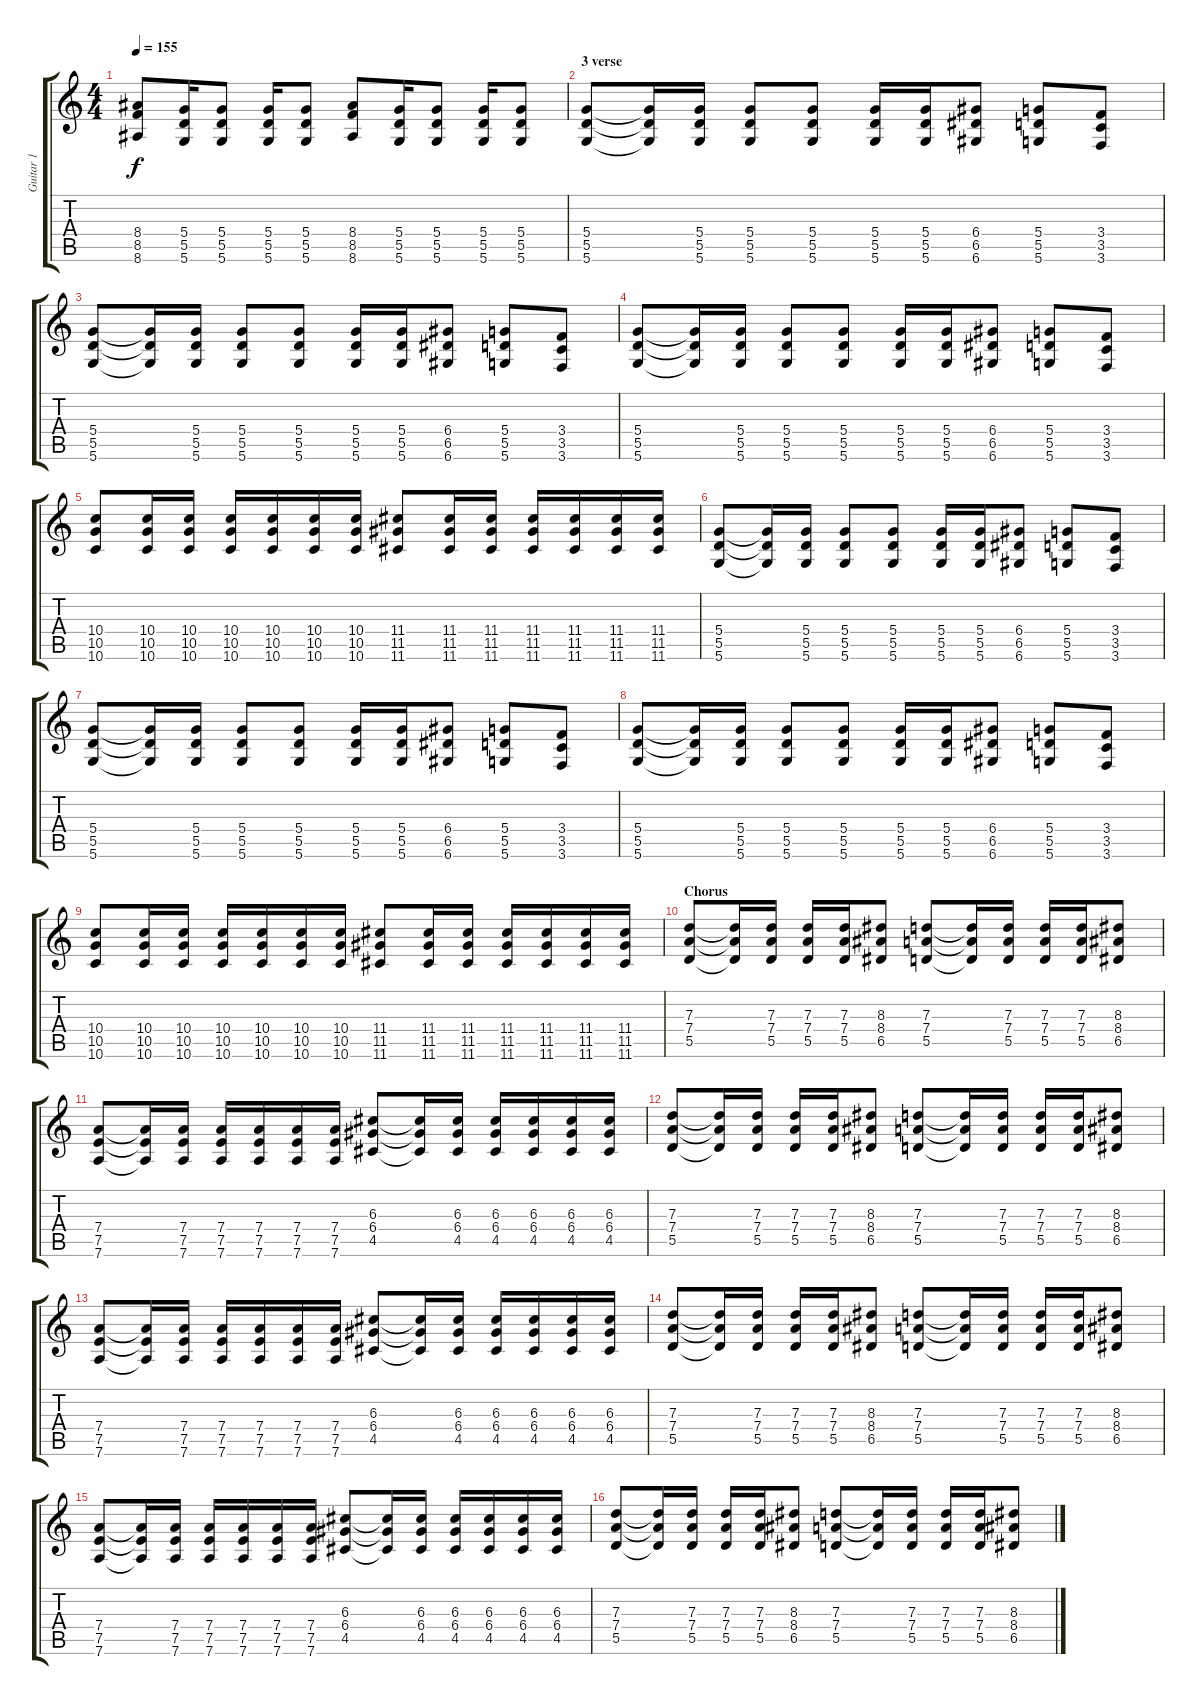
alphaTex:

\track ("Guitar 1" "Guitar 1") {instrument distortionguitar}
\staff {score tabs}
\tuning (E4 B3 G3 D3 A2 D2) {hide}
\ts (4 4)
\tempo 155
\clef g2
\ks c
(8.4 8.5 8.6).8{dy f} (5.4 5.5 5.6).16 (5.4 5.5 5.6).8 (5.4 5.5 5.6).16 (5.4 5.5 5.6).8 (8.4 8.5 8.6).8 (5.4 5.5 5.6).16 (5.4 5.5 5.6).8 (5.4 5.5 5.6).16 (5.4 5.5 5.6).8 |
\section ("" "3 verse")
(5.4 5.5 5.6).8 (5.4{t} 5.5{t} 5.6{t}).16 (5.4 5.5 5.6).16 (5.4 5.5 5.6).8 (5.4 5.5 5.6).8 (5.4 5.5 5.6).16 (5.4 5.5 5.6).16 (6.4 6.5 6.6).8 (5.4 5.5 5.6).8 (3.4 3.5 3.6).8 |
(5.4 5.5 5.6).8 (5.4{t} 5.5{t} 5.6{t}).16 (5.4 5.5 5.6).16 (5.4 5.5 5.6).8 (5.4 5.5 5.6).8 (5.4 5.5 5.6).16 (5.4 5.5 5.6).16 (6.4 6.5 6.6).8 (5.4 5.5 5.6).8 (3.4 3.5 3.6).8 |
(5.4 5.5 5.6).8 (5.4{t} 5.5{t} 5.6{t}).16 (5.4 5.5 5.6).16 (5.4 5.5 5.6).8 (5.4 5.5 5.6).8 (5.4 5.5 5.6).16 (5.4 5.5 5.6).16 (6.4 6.5 6.6).8 (5.4 5.5 5.6).8 (3.4 3.5 3.6).8 |
(10.4 10.5 10.6).8 (10.4 10.5 10.6).16 (10.4 10.5 10.6).16 (10.4 10.5 10.6).16 (10.4 10.5 10.6).16 (10.4 10.5 10.6).16 (10.4 10.5 10.6).16 (11.4 11.5 11.6).8 (11.4 11.5 11.6).16 (11.4 11.5 11.6).16 (11.4 11.5 11.6).16 (11.4 11.5 11.6).16 (11.4 11.5 11.6).16 (11.4 11.5 11.6).16 |
(5.4 5.5 5.6).8 (5.4{t} 5.5{t} 5.6{t}).16 (5.4 5.5 5.6).16 (5.4 5.5 5.6).8 (5.4 5.5 5.6).8 (5.4 5.5 5.6).16 (5.4 5.5 5.6).16 (6.4 6.5 6.6).8 (5.4 5.5 5.6).8 (3.4 3.5 3.6).8 |
(5.4 5.5 5.6).8 (5.4{t} 5.5{t} 5.6{t}).16 (5.4 5.5 5.6).16 (5.4 5.5 5.6).8 (5.4 5.5 5.6).8 (5.4 5.5 5.6).16 (5.4 5.5 5.6).16 (6.4 6.5 6.6).8 (5.4 5.5 5.6).8 (3.4 3.5 3.6).8 |
(5.4 5.5 5.6).8 (5.4{t} 5.5{t} 5.6{t}).16 (5.4 5.5 5.6).16 (5.4 5.5 5.6).8 (5.4 5.5 5.6).8 (5.4 5.5 5.6).16 (5.4 5.5 5.6).16 (6.4 6.5 6.6).8 (5.4 5.5 5.6).8 (3.4 3.5 3.6).8 |
(10.4 10.5 10.6).8 (10.4 10.5 10.6).16 (10.4 10.5 10.6).16 (10.4 10.5 10.6).16 (10.4 10.5 10.6).16 (10.4 10.5 10.6).16 (10.4 10.5 10.6).16 (11.4 11.5 11.6).8 (11.4 11.5 11.6).16 (11.4 11.5 11.6).16 (11.4 11.5 11.6).16 (11.4 11.5 11.6).16 (11.4 11.5 11.6).16 (11.4 11.5 11.6).16 |
\section ("" "Chorus")
(7.3 7.4 5.5).8 (7.3{t} 7.4{t} 5.5{t}).16 (7.3 7.4 5.5).16 (7.3 7.4 5.5).16 (7.3 7.4 5.5).16 (8.3 8.4 6.5).8 (7.3 7.4 5.5).8 (7.3{t} 7.4{t} 5.5{t}).16 (7.3 7.4 5.5).16 (7.3 7.4 5.5).16 (7.3 7.4 5.5).16 (8.3 8.4 6.5).8 |
(7.4 7.5 7.6).8 (7.4{t} 7.5{t} 7.6{t}).16 (7.4 7.5 7.6).16 (7.4 7.5 7.6).16 (7.4 7.5 7.6).16 (7.4 7.5 7.6).16 (7.4 7.5 7.6).16 (6.3 6.4 4.5).8 (6.3{t} 6.4{t} 4.5{t}).16 (6.3 6.4 4.5).16 (6.3 6.4 4.5).16 (6.3 6.4 4.5).16 (6.3 6.4 4.5).16 (6.3 6.4 4.5).16 |
(7.3 7.4 5.5).8 (7.3{t} 7.4{t} 5.5{t}).16 (7.3 7.4 5.5).16 (7.3 7.4 5.5).16 (7.3 7.4 5.5).16 (8.3 8.4 6.5).8 (7.3 7.4 5.5).8 (7.3{t} 7.4{t} 5.5{t}).16 (7.3 7.4 5.5).16 (7.3 7.4 5.5).16 (7.3 7.4 5.5).16 (8.3 8.4 6.5).8 |
(7.4 7.5 7.6).8 (7.4{t} 7.5{t} 7.6{t}).16 (7.4 7.5 7.6).16 (7.4 7.5 7.6).16 (7.4 7.5 7.6).16 (7.4 7.5 7.6).16 (7.4 7.5 7.6).16 (6.3 6.4 4.5).8 (6.3{t} 6.4{t} 4.5{t}).16 (6.3 6.4 4.5).16 (6.3 6.4 4.5).16 (6.3 6.4 4.5).16 (6.3 6.4 4.5).16 (6.3 6.4 4.5).16 |
(7.3 7.4 5.5).8 (7.3{t} 7.4{t} 5.5{t}).16 (7.3 7.4 5.5).16 (7.3 7.4 5.5).16 (7.3 7.4 5.5).16 (8.3 8.4 6.5).8 (7.3 7.4 5.5).8 (7.3{t} 7.4{t} 5.5{t}).16 (7.3 7.4 5.5).16 (7.3 7.4 5.5).16 (7.3 7.4 5.5).16 (8.3 8.4 6.5).8 |
(7.4 7.5 7.6).8 (7.4{t} 7.5{t} 7.6{t}).16 (7.4 7.5 7.6).16 (7.4 7.5 7.6).16 (7.4 7.5 7.6).16 (7.4 7.5 7.6).16 (7.4 7.5 7.6).16 (6.3 6.4 4.5).8 (6.3{t} 6.4{t} 4.5{t}).16 (6.3 6.4 4.5).16 (6.3 6.4 4.5).16 (6.3 6.4 4.5).16 (6.3 6.4 4.5).16 (6.3 6.4 4.5).16 |
(7.3 7.4 5.5).8 (7.3{t} 7.4{t} 5.5{t}).16 (7.3 7.4 5.5).16 (7.3 7.4 5.5).16 (7.3 7.4 5.5).16 (8.3 8.4 6.5).8 (7.3 7.4 5.5).8 (7.3{t} 7.4{t} 5.5{t}).16 (7.3 7.4 5.5).16 (7.3 7.4 5.5).16 (7.3 7.4 5.5).16 (8.3 8.4 6.5).8
